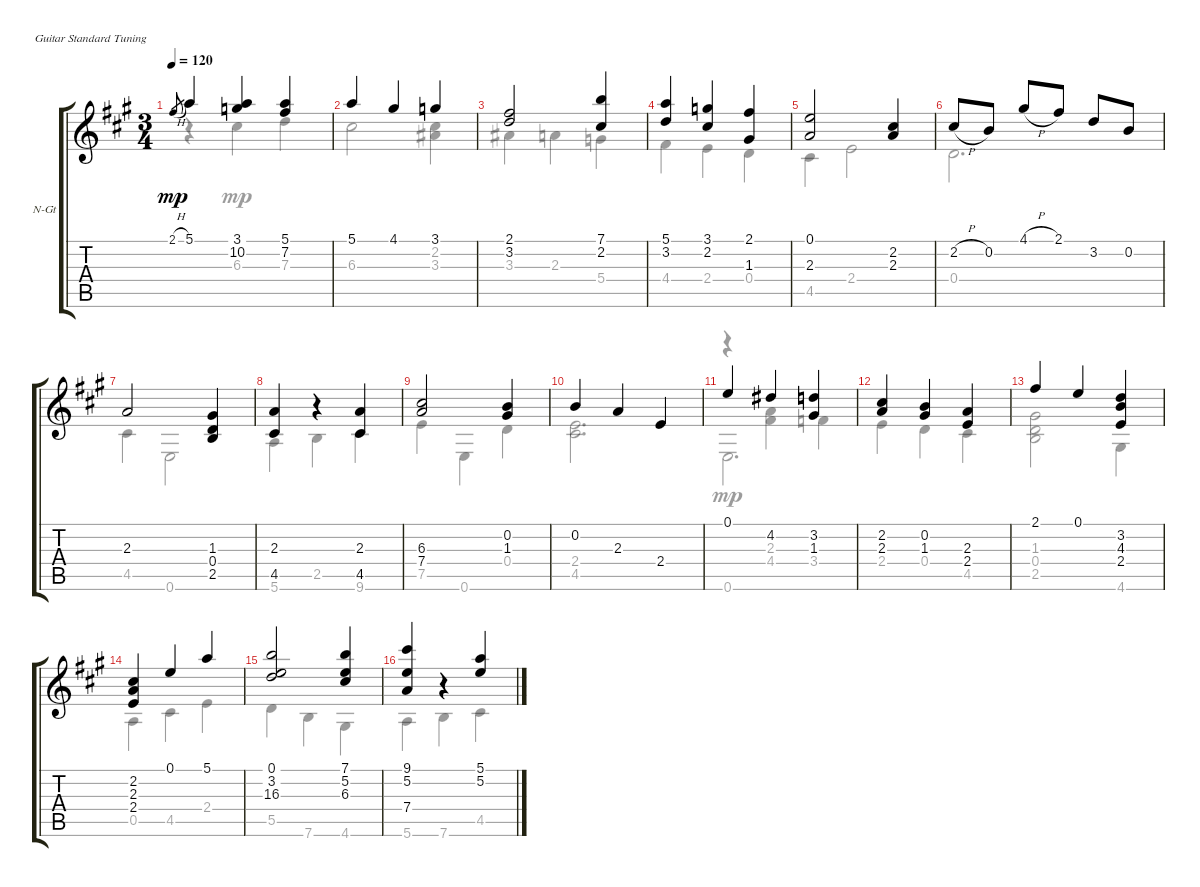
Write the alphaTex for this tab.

\defaultSystemsLayout 4
\bracketExtendMode groupsimilarinstruments
\firstSystemTrackNameOrientation horizontal
\otherSystemsTrackNameOrientation horizontal
\track ("Nylon Guitar" "N-Gt") {instrument acousticgrandpiano}
\staff {score tabs}
\tuning (E4 B3 G3 D3 A2 E2)
\displaytranspose 12
\voice
\ts (3 4)
\tempo 120
\clef g2
\ks a
2.1{h}.8{gr dy mp} 5.1.4 (3.1 10.2).4 (5.1 7.2).4 |
5.1.4 4.1.4 3.1.4 |
(2.1 3.2).2 (2.2 7.1).4 |
(5.1 3.2).4 (2.2 3.1).4 (2.1 1.3).4 |
(0.1 2.3).2 (2.2 2.3).4 |
2.2{h}.8 0.2.8 4.1{h}.8 2.1.8 3.2.8 0.2.8 |
2.3.2 (1.3 0.4 2.5).4 |
(4.5 2.3).4 r.4 (2.3 4.5).4 |
(6.3 7.4).2 (1.3 0.2).4 |
0.2.4 2.3.4 2.4.4 |
0.1.4 4.2.4 (3.2 1.3).4 |
(2.2 2.3).4 (0.2 1.3).4 (2.3 2.4).4 |
2.1.4 0.1.4 (3.2 4.3 2.4).4 |
(2.2 2.3 2.4).4 0.1.4 5.1.4 |
(3.2 0.1 16.3).2 (7.1 5.2 6.3).4 |
(9.1 5.2 7.4).4 r.4 (5.1 5.2).4
\voice
\clef g2
\ottava regular
\simile none
\ks a
r.4{dy mp} 6.3.4 7.3.4 |
6.3.2 (2.2 3.3).4 |
3.3.4 2.3.4 5.4.4 |
4.4.4 2.4.4 0.4.4 |
4.5.4 2.4.2 |
0.4.2{d} |
4.5.4 0.6.2 |
5.6.4 2.5.4 9.6.4 |
7.5.4 0.6.4 0.4.4 |
(2.4 4.5).2{d} |
r.4 (2.3 4.4).4 3.4.4 |
2.4.4 0.4.4 4.5.4 |
(1.3 0.4 2.5).2 4.6.4 |
0.5.4 4.5.4 2.4.4 |
5.5.4 7.6.4 4.6.4 |
5.6.4 7.6.4 4.5.4
\voice
\clef g2
\ottava regular
\simile none
\ks a
|
|
|
|
|
|
|
|
|
|
0.6.2{d} |
|
|
|
|
